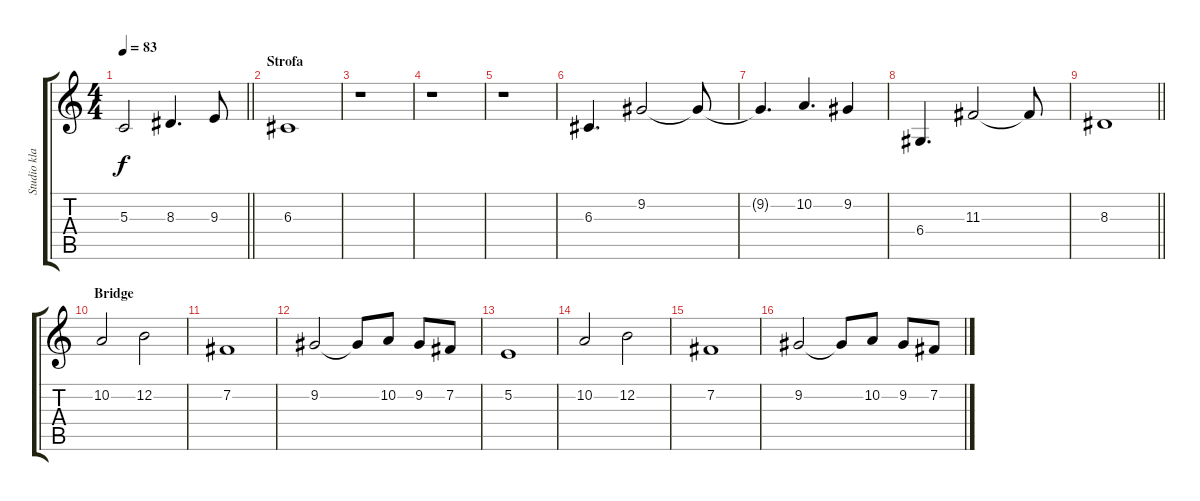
\track ("Studio klavijature" "Studio kla") {instrument pad2warm}
\staff {score tabs}
\tuning (E4 B3 G3 D3 A2 E2) {hide}
\ts (4 4)
\tempo 83
\clef g2
\barLineRight lightlight
\ks c
5.3.2{dy f} 8.3.4{d} 9.3.8 |
\section ("" "Strofa")
6.3.1 |
r.1 |
r.1 |
r.1 |
6.3.4{d} 9.2.2 9.2{t}.8 |
9.2{t}.4{d} 10.2.4{d} 9.2.4 |
6.4.4{d} 11.3.2 11.3{t}.8 |
\barLineRight lightlight
8.3.1 |
\section ("" "Bridge")
10.2.2 12.2.2 |
7.2.1 |
9.2.2 9.2{t}.8 10.2.8 9.2.8 7.2.8 |
5.2.1 |
10.2.2 12.2.2 |
7.2.1 |
9.2.2 9.2{t}.8 10.2.8 9.2.8 7.2.8
